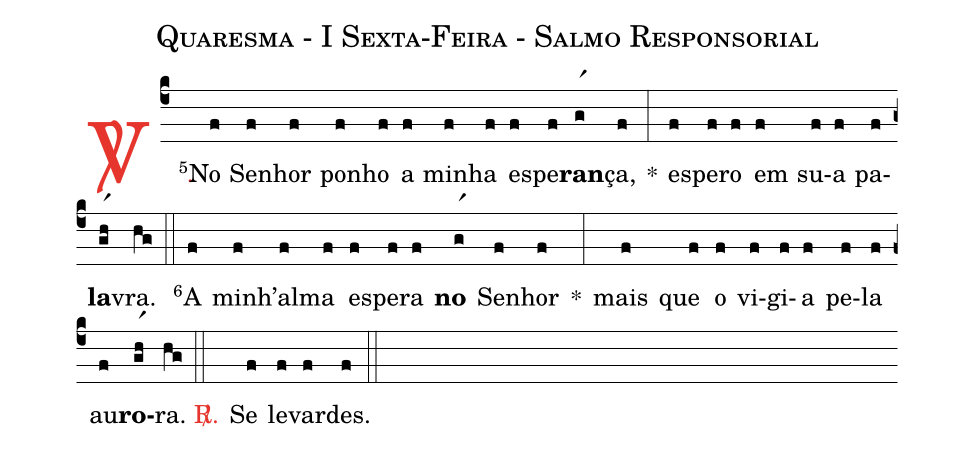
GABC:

name: Quaresma - I Sexta-Feira - Salmo Responsorial;
%%
(c4)

<c><sp>V/</sp>.</c>() <v>\VSup{5}</v>No(f) Se(f)nhor(f) po(f)nho(f) a(f) mi(f)nha(f) es(f)pe(f)<b>ran</b>(gr1)ça,(f) *(:)
es(f)pe(f)ro(f) em(f) su(f)a(f) pa(f)<b>la</b>(gr1h)vra.(hg)

(::)

<v>\VSup{6}</v>A(f) minh'(f)al(f)ma(f) es(f)pe(f)ra(f) <b>no</b>(gr1) Se(f)nhor(f) *(:)
mais(f) que(f) o(f) vi(f)gi(f)a(f) pe(f)la(f) au(f)<b>ro</b>(gr1h)ra.(hg)

(::)

<c><sp>R/</sp>.</c>() Se(f) le(f)var(f)des.(f)

(::)
